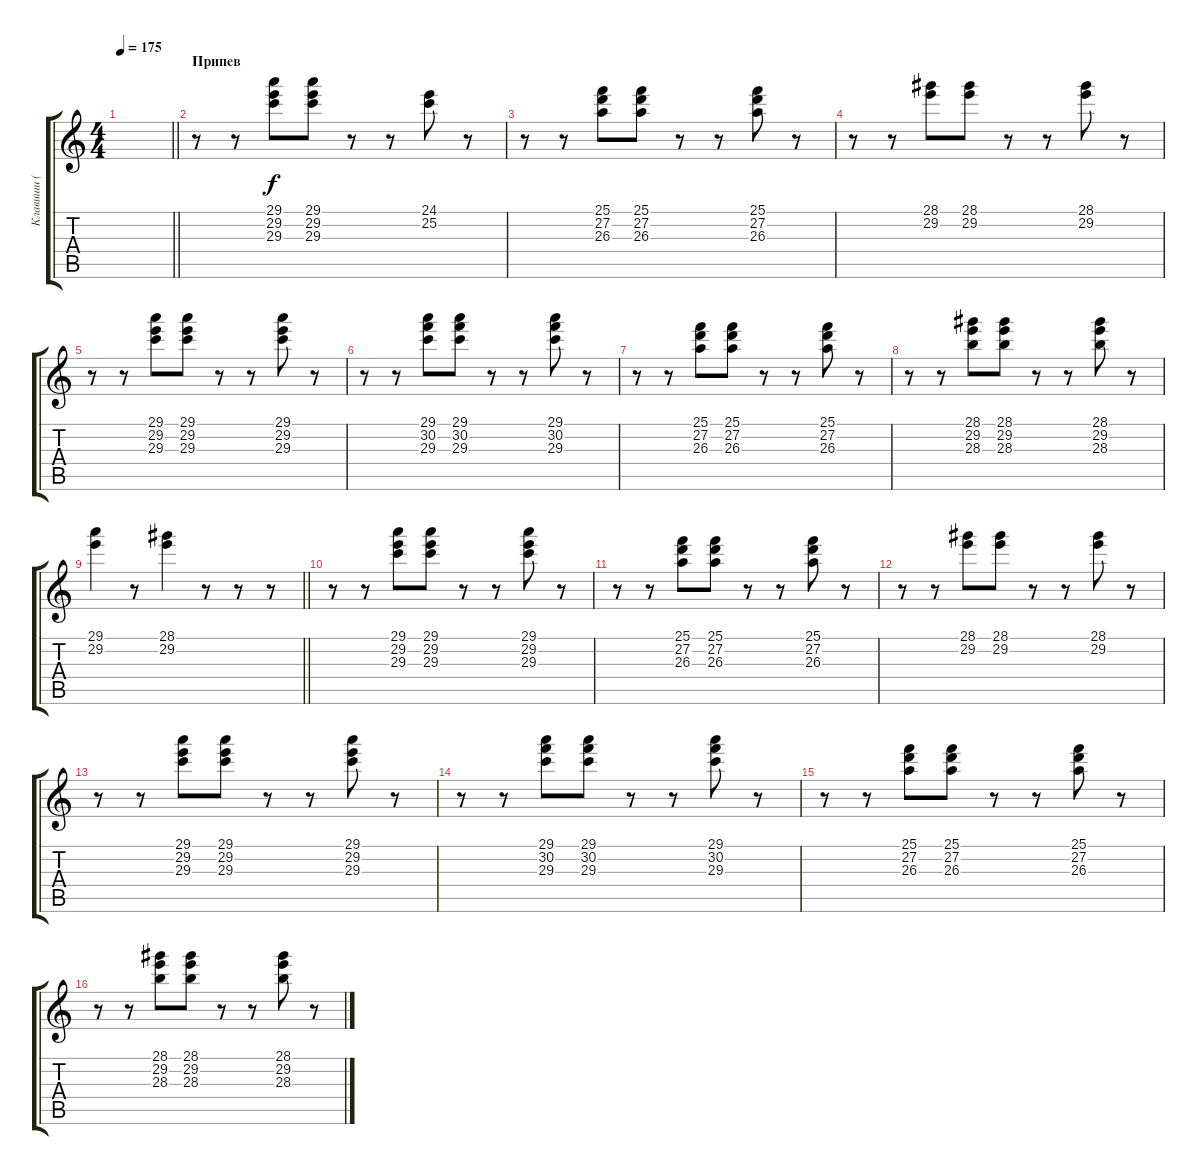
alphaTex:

\track ("Клавиши ( Сэмпл Органа )" "Клавиши ( ") {instrument rockorgan}
\staff {score tabs}
\tuning (E4 B3 G3 D3 A2 E2) {hide}
\ts (4 4)
\tempo 175
\clef g2
\barLineRight lightlight
\ks c
|
\section ("" "Припев")
r.8 r.8 (29.1 29.2 29.3).8 (29.1 29.2 29.3).8 r.8 r.8 (24.1 25.2).8 r.8 |
r.8 r.8 (25.1 27.2 26.3).8 (25.1 27.2 26.3).8 r.8 r.8 (25.1 27.2 26.3).8 r.8 |
r.8 r.8 (28.1 29.2).8 (28.1 29.2).8 r.8 r.8 (28.1 29.2).8 r.8 |
r.8 r.8 (29.1 29.2 29.3).8 (29.1 29.2 29.3).8 r.8 r.8 (29.1 29.2 29.3).8 r.8 |
r.8 r.8 (29.1 30.2 29.3).8 (29.1 30.2 29.3).8 r.8 r.8 (29.1 30.2 29.3).8 r.8 |
r.8 r.8 (25.1 27.2 26.3).8 (25.1 27.2 26.3).8 r.8 r.8 (25.1 27.2 26.3).8 r.8 |
r.8 r.8 (28.1 29.2 28.3).8 (28.1 29.2 28.3).8 r.8 r.8 (28.1 29.2 28.3).8 r.8 |
\barLineRight lightlight
(29.1 29.2).4 r.8 (28.1 29.2).4 r.8 r.8 r.8 |
\section ("" "")
r.8 r.8 (29.1 29.2 29.3).8 (29.1 29.2 29.3).8 r.8 r.8 (29.1 29.2 29.3).8 r.8 |
r.8 r.8 (25.1 27.2 26.3).8 (25.1 27.2 26.3).8 r.8 r.8 (25.1 27.2 26.3).8 r.8 |
r.8 r.8 (28.1 29.2).8 (28.1 29.2).8 r.8 r.8 (28.1 29.2).8 r.8 |
r.8 r.8 (29.1 29.2 29.3).8 (29.1 29.2 29.3).8 r.8 r.8 (29.1 29.2 29.3).8 r.8 |
r.8 r.8 (29.1 30.2 29.3).8 (29.1 30.2 29.3).8 r.8 r.8 (29.1 30.2 29.3).8 r.8 |
r.8 r.8 (25.1 27.2 26.3).8 (25.1 27.2 26.3).8 r.8 r.8 (25.1 27.2 26.3).8 r.8 |
r.8 r.8 (28.1 29.2 28.3).8 (28.1 29.2 28.3).8 r.8 r.8 (28.1 29.2 28.3).8 r.8
